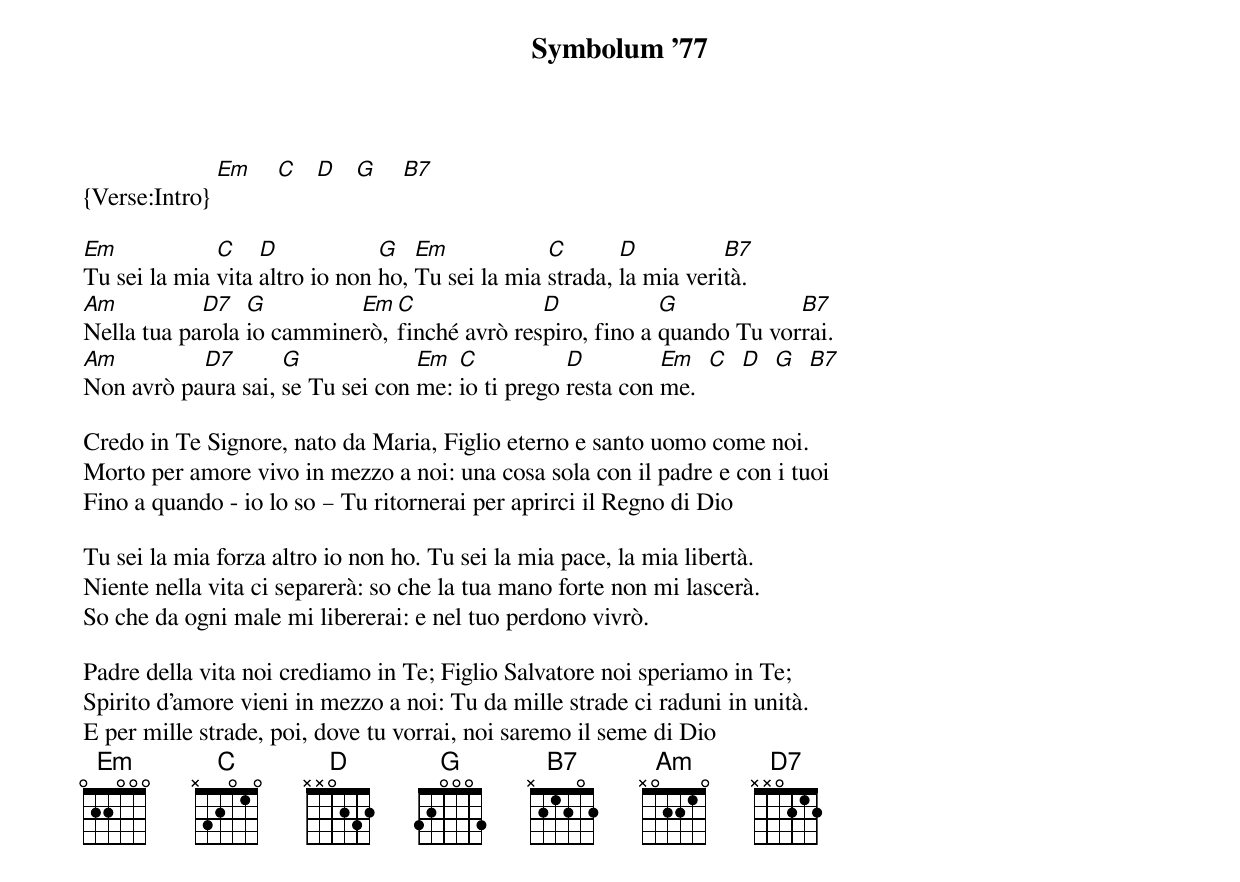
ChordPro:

{title:Symbolum ’77}

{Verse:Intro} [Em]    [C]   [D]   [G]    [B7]

[Em]Tu sei la mia [C]vita [D]altro io non [G]ho, [Em]Tu sei la mia [C]strada, [D]la mia veri[B7]tà.
[Am]Nella tua pa[D7]rola [G]io cammine[Em]rò, [C]finché avrò res[D]piro, fino a [G]quando Tu vor[B7]rai.
[Am]Non avrò pa[D7]ura sai, [G]se Tu sei con [Em]me: [C]io ti prego [D]resta con [Em]me.  [C]  [D]  [G]  [B7]

Credo in Te Signore, nato da Maria, Figlio eterno e santo uomo come noi.
Morto per amore vivo in mezzo a noi: una cosa sola con il padre e con i tuoi
Fino a quando - io lo so – Tu ritornerai per aprirci il Regno di Dio

Tu sei la mia forza altro io non ho. Tu sei la mia pace, la mia libertà.
Niente nella vita ci separerà: so che la tua mano forte non mi lascerà.
So che da ogni male mi libererai: e nel tuo perdono vivrò.

Padre della vita noi crediamo in Te; Figlio Salvatore noi speriamo in Te;
Spirito d’amore vieni in mezzo a noi: Tu da mille strade ci raduni in unità.
E per mille strade, poi, dove tu vorrai, noi saremo il seme di Dio
